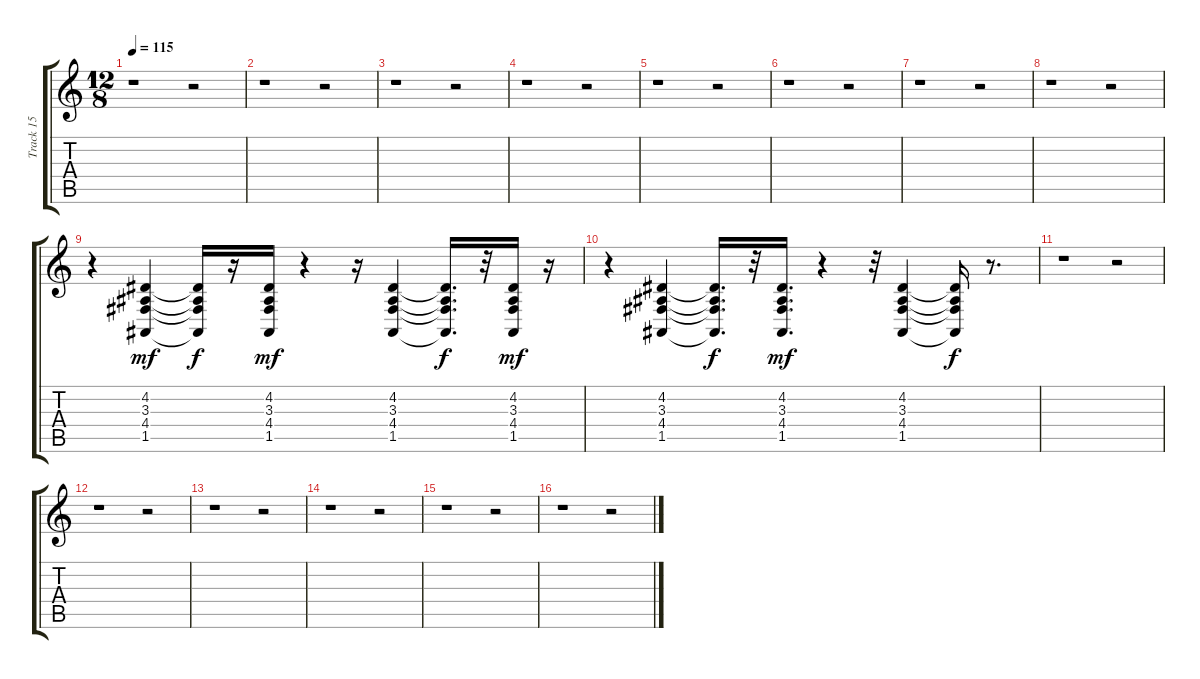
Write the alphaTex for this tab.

\track ("Track 15" "Track 15") {instrument trombone}
\staff {score tabs}
\tuning (E4 B3 G3 D3 A2 E2) {hide}
\ts (12 8)
\tempo 115
\clef g2
\ks c
r.1{dy fff} r.2 |
r.1 r.2 |
r.1 r.2 |
r.1 r.2 |
r.1 r.2 |
r.1 r.2 |
r.1 r.2 |
r.1 r.2 |
r.4 (4.2 3.3 4.4 1.5).4{dy mf} (4.2{t} 3.3{t} 4.4{t} 1.5{t}).16{dy f} r.16 (4.2 3.3 4.4 1.5).16{dy mf} r.4 r.16 (4.2 3.3 4.4 1.5).4 (4.2{t} 3.3{t} 4.4{t} 1.5{t}).16{d dy f} r.32 (4.2 3.3 4.4 1.5).16{dy mf} r.16 |
r.4 (4.2 3.3 4.4 1.5).4 (4.2{t} 3.3{t} 4.4{t} 1.5{t}).16{d dy f} r.32 (4.2 3.3 4.4 1.5).16{d dy mf} r.4 r.32 (4.2 3.3 4.4 1.5).4 (4.2{t} 3.3{t} 4.4{t} 1.5{t}).16{dy f} r.8{d} |
r.1 r.2 |
r.1 r.2 |
r.1 r.2 |
r.1 r.2 |
r.1 r.2 |
r.1 r.2
